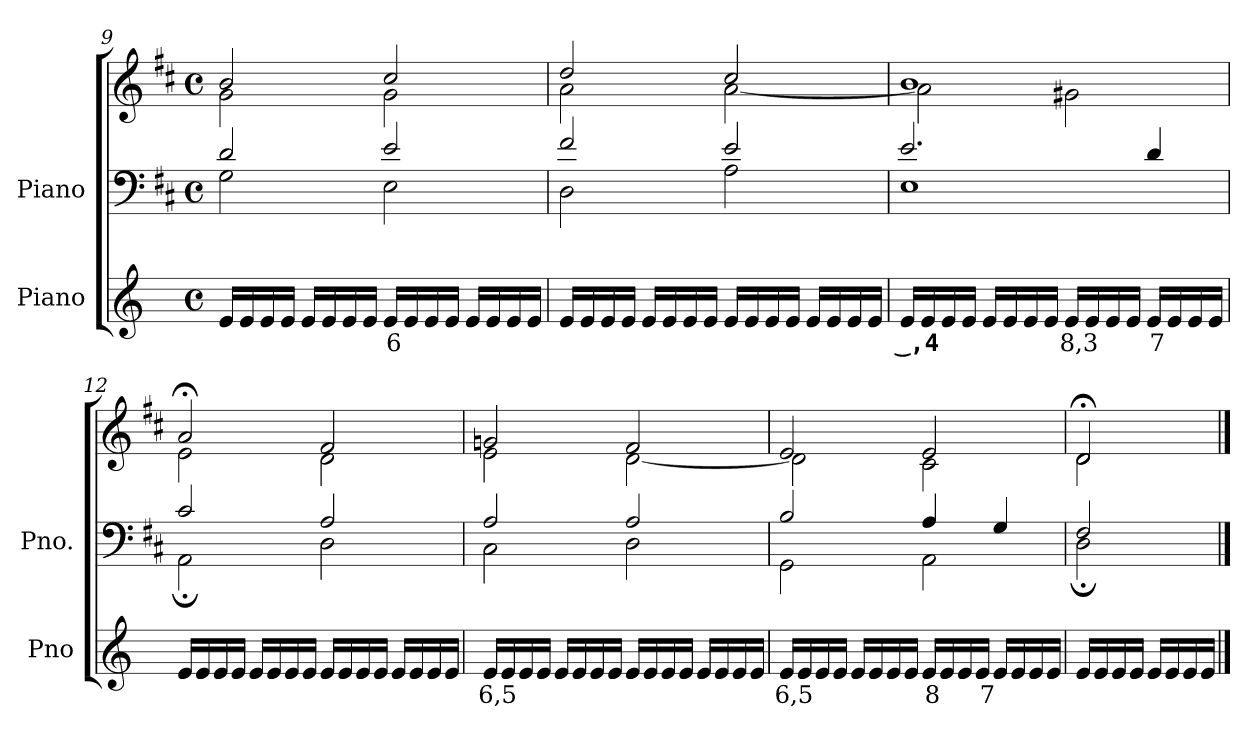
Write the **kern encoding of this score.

**kern	**text	**kern	**kern
*part2	*part2	*part1	*part1
*staff3	*staff3	*staff2	*staff1
*I"Piano	*	*I"Piano	*
*I'Pno	*	*I'Pno.	*
*clefG2	*	*clefF4	*clefG2
*k[]	*	*k[f#c#]	*k[f#c#]
*M4/4	*	*M4/4	*M4/4
*met(c)	*	*met(c)	*met(c)
=9	=9	=9	=9
*	*	*^	*^
16e/LL	.	2d/	2G\	2b/	2g\
16e/	.	.	.	.	.
16e/	.	.	.	.	.
16e/JJ	.	.	.	.	.
16e/LL	.	.	.	.	.
16e/	.	.	.	.	.
16e/	.	.	.	.	.
16e/JJ	.	.	.	.	.
!	!LO:LY:b	!	!	!	!
16e/LL	6	2e/	2E\	2cc#/	2g\
16e/	.	.	.	.	.
16e/	.	.	.	.	.
16e/JJ	.	.	.	.	.
16e/LL	.	.	.	.	.
16e/	.	.	.	.	.
16e/	.	.	.	.	.
16e/JJ	.	.	.	.	.
=10	=10	=10	=10	=10	=10
16e/LL	.	2f#/	2D\	2dd/	2a\
16e/	.	.	.	.	.
16e/	.	.	.	.	.
16e/JJ	.	.	.	.	.
16e/LL	.	.	.	.	.
16e/	.	.	.	.	.
16e/	.	.	.	.	.
16e/JJ	.	.	.	.	.
16e/LL	.	2e/	2A\	2cc#/	[2a\
16e/	.	.	.	.	.
16e/	.	.	.	.	.
16e/JJ	.	.	.	.	.
16e/LL	.	.	.	.	.
16e/	.	.	.	.	.
16e/	.	.	.	.	.
16e/JJ	.	.	.	.	.
=11	=11	=11	=11	=11	=11
!	!LO:LY:b	!	!	!	!
16e/LL	_,4	2.e/	1E	1b	2a\]
16e/	.	.	.	.	.
16e/	.	.	.	.	.
16e/JJ	.	.	.	.	.
16e/LL	.	.	.	.	.
16e/	.	.	.	.	.
16e/	.	.	.	.	.
16e/JJ	.	.	.	.	.
!	!LO:LY:b	!	!	!	!
16e/LL	8,3	.	.	.	2g#X\
16e/	.	.	.	.	.
16e/	.	.	.	.	.
16e/JJ	.	.	.	.	.
!	!LO:LY:b	!	!	!	!
16e/LL	7	4d/	.	.	.
16e/	.	.	.	.	.
16e/	.	.	.	.	.
16e/JJ	.	.	.	.	.
=12	=12	=12	=12	=12	=12
16e/LL	.	2c#/	2AA;\	2a;</	2e\
16e/	.	.	.	.	.
16e/	.	.	.	.	.
16e/JJ	.	.	.	.	.
16e/LL	.	.	.	.	.
16e/	.	.	.	.	.
16e/	.	.	.	.	.
16e/JJ	.	.	.	.	.
16e/LL	.	2A/	2D\	2f#/	2d\
16e/	.	.	.	.	.
16e/	.	.	.	.	.
16e/JJ	.	.	.	.	.
16e/LL	.	.	.	.	.
16e/	.	.	.	.	.
16e/	.	.	.	.	.
16e/JJ	.	.	.	.	.
=13	=13	=13	=13	=13	=13
!	!LO:LY:b	!	!	!	!
16e/LL	6,5	2A/	2C#\	2gn/	2e\
16e/	.	.	.	.	.
16e/	.	.	.	.	.
16e/JJ	.	.	.	.	.
16e/LL	.	.	.	.	.
16e/	.	.	.	.	.
16e/	.	.	.	.	.
16e/JJ	.	.	.	.	.
16e/LL	.	2A/	2D\	2f#/	[2d\
16e/	.	.	.	.	.
16e/	.	.	.	.	.
16e/JJ	.	.	.	.	.
16e/LL	.	.	.	.	.
16e/	.	.	.	.	.
16e/	.	.	.	.	.
16e/JJ	.	.	.	.	.
=14	=14	=14	=14	=14	=14
!	!LO:LY:b	!	!	!	!
16e/LL	6,5	2B/	2GG\	2e/	2d\]
16e/	.	.	.	.	.
16e/	.	.	.	.	.
16e/JJ	.	.	.	.	.
16e/LL	.	.	.	.	.
16e/	.	.	.	.	.
16e/	.	.	.	.	.
16e/JJ	.	.	.	.	.
!	!LO:LY:b	!	!	!	!
16e/LL	8	4A/	2AA\	2e/	2c#\
16e/	.	.	.	.	.
16e/	.	.	.	.	.
16e/JJ	.	.	.	.	.
!	!LO:LY:b	!	!	!	!
16e/LL	7	4G/	.	.	.
16e/	.	.	.	.	.
16e/	.	.	.	.	.
16e/JJ	.	.	.	.	.
=15	=15	=15	=15	=15	=15
16e/LL	.	2F#/	2D;\	2d;</	2d\
16e/	.	.	.	.	.
16e/	.	.	.	.	.
16e/JJ	.	.	.	.	.
16e/LL	.	.	.	.	.
16e/	.	.	.	.	.
16e/	.	.	.	.	.
16e/JJ	.	.	.	.	.
*	*	*v	*v	*	*
*	*	*	*v	*v
==	==	==	==
*-	*-	*-	*-
